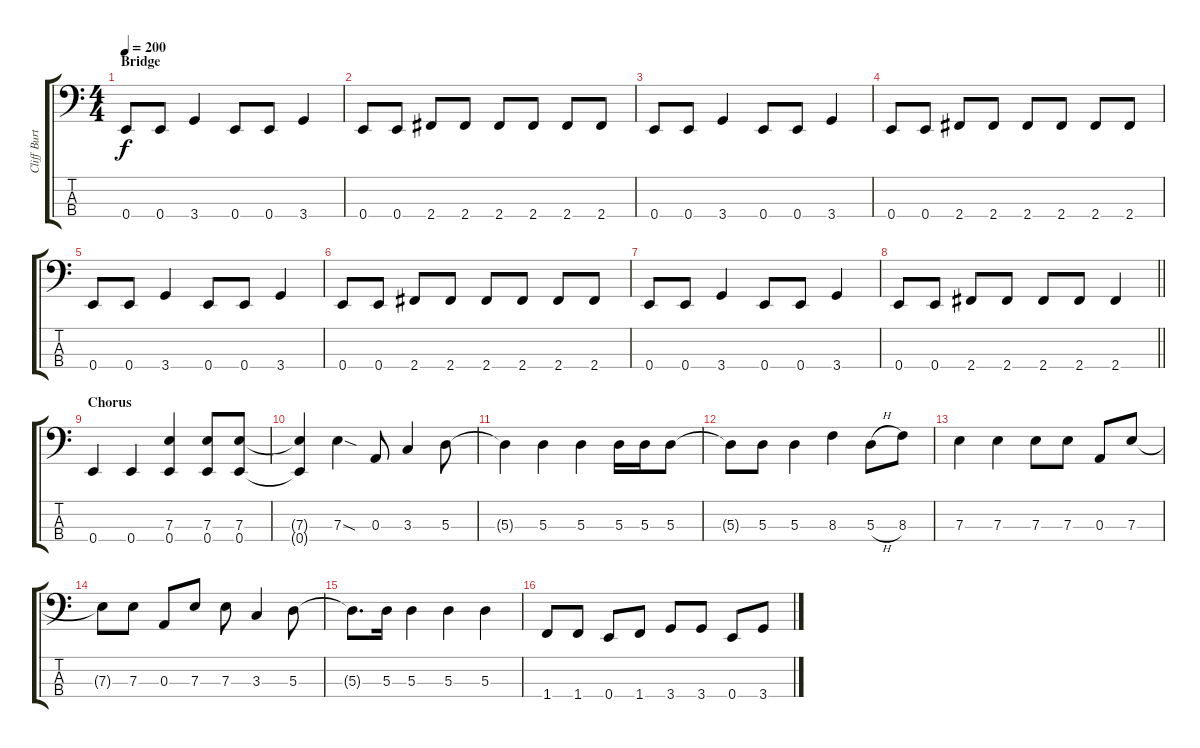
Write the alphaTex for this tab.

\track ("Cliff Burton (Bass)" "Cliff Burt") {instrument electricbassfinger}
\staff {score tabs}
\tuning (G2 D2 A1 E1) {hide}
\ts (4 4)
\section ("" "Bridge")
\tempo 200
\clef f4
\ks c
0.4.8{dy f} 0.4.8 3.4.4 0.4.8 0.4.8 3.4.4 |
0.4.8 0.4.8 2.4.8 2.4.8 2.4.8 2.4.8 2.4.8 2.4.8 |
0.4.8 0.4.8 3.4.4 0.4.8 0.4.8 3.4.4 |
0.4.8 0.4.8 2.4.8 2.4.8 2.4.8 2.4.8 2.4.8 2.4.8 |
0.4.8 0.4.8 3.4.4 0.4.8 0.4.8 3.4.4 |
0.4.8 0.4.8 2.4.8 2.4.8 2.4.8 2.4.8 2.4.8 2.4.8 |
0.4.8 0.4.8 3.4.4 0.4.8 0.4.8 3.4.4 |
\barLineRight lightlight
0.4.8 0.4.8 2.4.8 2.4.8 2.4.8 2.4.8 2.4.4 |
\section ("" "Chorus")
0.4.4{instrument slapbass2} 0.4.4 (7.3 0.4).4 (7.3 0.4).8 (7.3 0.4).8 |
(7.3{t} 0.4{t}).4 7.3{sod}.4 0.3.8 3.3.4 5.3.8 |
5.3{t}.4 5.3.4 5.3.4 5.3.16 5.3.16 5.3.8 |
5.3{t}.8 5.3.8 5.3.4 8.3.4 5.3{h}.8 8.3.8 |
7.3.4 7.3.4 7.3.8 7.3.8 0.3.8 7.3.8 |
7.3{t}.8 7.3.8 0.3.8 7.3.8 7.3.8 3.3.4 5.3.8 |
5.3{t}.8{d} 5.3.16 5.3.4 5.3.4 5.3.4 |
1.4.8 1.4.8 0.4.8 1.4.8 3.4.8 3.4.8 0.4.8 3.4.8
